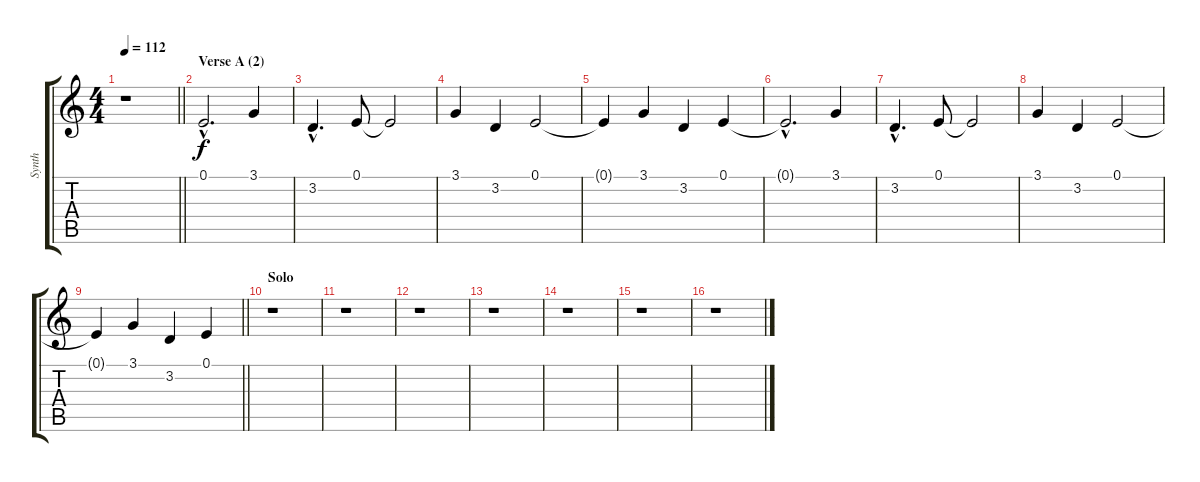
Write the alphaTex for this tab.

\track ("Synth" "Synth") {instrument musicbox}
\staff {score tabs}
\tuning (E4 B3 G3 D3 A2 E2) {hide}
\ts (4 4)
\tempo 112
\clef g2
\barLineRight lightlight
\ks c
r.1{dy f} |
\section ("" "Verse A (2)")
0.1{hac}.2{d} 3.1.4 |
3.2{hac}.4{d} 0.1.8 0.1{t}.2 |
3.1.4 3.2.4 0.1.2 |
0.1{t}.4 3.1.4 3.2.4 0.1.4 |
0.1{hac t}.2{d} 3.1.4 |
3.2{hac}.4{d} 0.1.8 0.1{t}.2 |
3.1.4 3.2.4 0.1.2 |
\barLineRight lightlight
0.1{t}.4 3.1.4 3.2.4 0.1.4 |
\section ("" "Solo")
r.1 |
r.1 |
r.1 |
r.1 |
r.1 |
r.1 |
r.1
